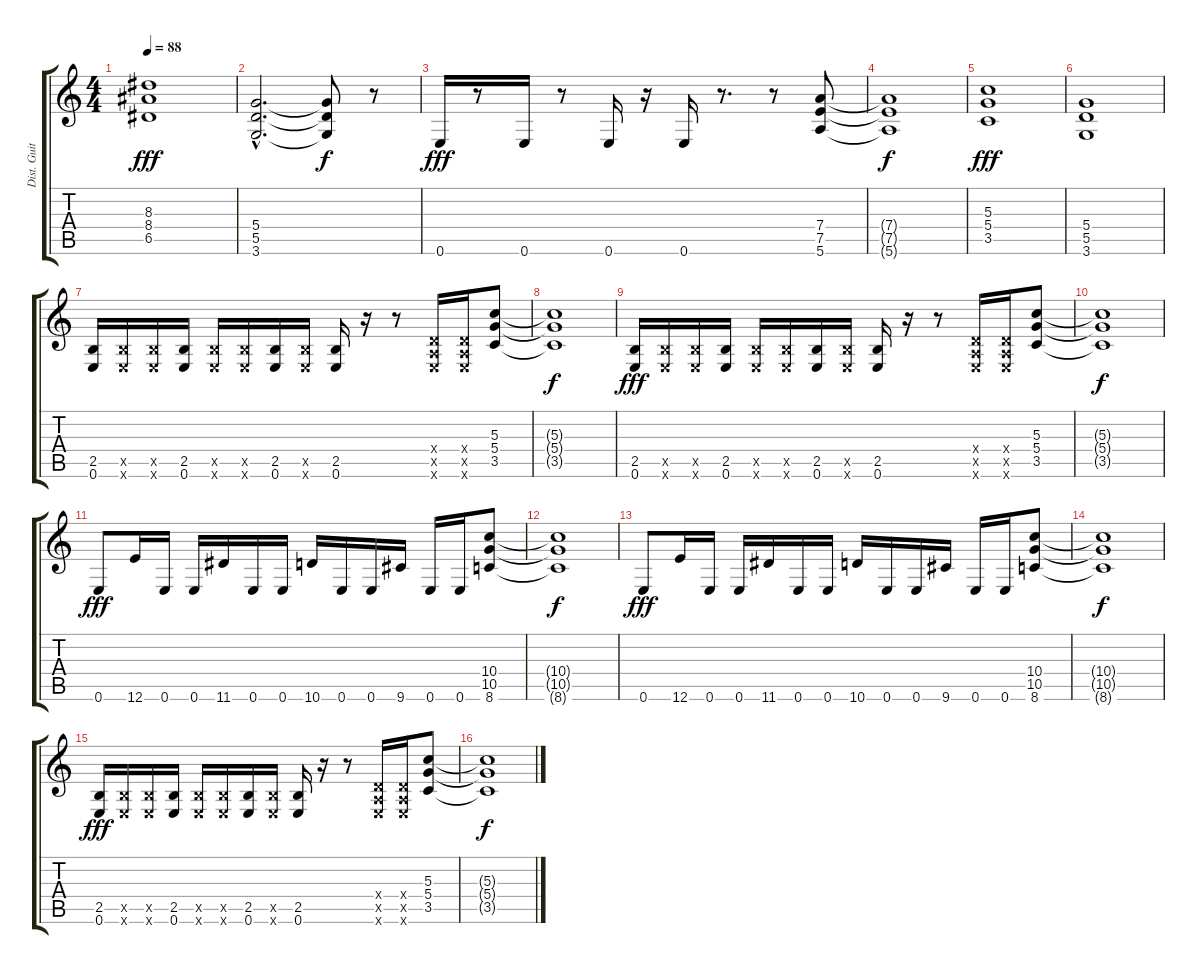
\track ("Dist. Guitar 2" "Dist. Guit") {instrument distortionguitar}
\staff {score tabs}
\tuning (E4 B3 G3 D3 A2 E2) {hide}
\ts (4 4)
\tempo 88
\clef g2
\ks c
(8.3 8.4 6.5).1{dy fff} |
(5.4{hac} 5.5{hac} 3.6{hac}).2{d} (5.4{t} 5.5{t} 3.6{t}).8{dy f} r.8 |
0.6.16{dy fff} r.8 0.6.16 r.8 0.6.16 r.16 0.6.16 r.8{d} r.8 (7.4 7.5 5.6).8 |
(7.4{t} 7.5{t} 5.6{t}).1{dy f} |
(5.3 5.4 3.5).1{dy fff} |
(5.4 5.5 3.6).1 |
(2.5 0.6).16 (2.5{x} 0.6{x}).16 (2.5{x} 0.6{x}).16 (2.5 0.6).16 (2.5{x} 0.6{x}).16 (2.5{x} 0.6{x}).16 (2.5 0.6).16 (2.5{x} 0.6{x}).16 (2.5 0.6).16 r.16 r.8 (0.4{x} 0.5{x} 0.6{x}).16 (0.4{x} 0.5{x} 0.6{x}).16 (5.3 5.4 3.5).8 |
(5.3{t} 5.4{t} 3.5{t}).1{dy f} |
(2.5 0.6).16{dy fff} (2.5{x} 0.6{x}).16 (2.5{x} 0.6{x}).16 (2.5 0.6).16 (2.5{x} 0.6{x}).16 (2.5{x} 0.6{x}).16 (2.5 0.6).16 (2.5{x} 0.6{x}).16 (2.5 0.6).16 r.16 r.8 (0.4{x} 0.5{x} 0.6{x}).16 (0.4{x} 0.5{x} 0.6{x}).16 (5.3 5.4 3.5).8 |
(5.3{t} 5.4{t} 3.5{t}).1{dy f} |
0.6.8{dy fff} 12.6.16 0.6.16 0.6.16 11.6.16 0.6.16 0.6.16 10.6.16 0.6.16 0.6.16 9.6.16 0.6.16 0.6.16 (10.4 10.5 8.6).8 |
(10.4{t} 10.5{t} 8.6{t}).1{dy f} |
0.6.8{dy fff} 12.6.16 0.6.16 0.6.16 11.6.16 0.6.16 0.6.16 10.6.16 0.6.16 0.6.16 9.6.16 0.6.16 0.6.16 (10.4 10.5 8.6).8 |
(10.4{t} 10.5{t} 8.6{t}).1{dy f} |
(2.5 0.6).16{dy fff} (2.5{x} 0.6{x}).16 (2.5{x} 0.6{x}).16 (2.5 0.6).16 (2.5{x} 0.6{x}).16 (2.5{x} 0.6{x}).16 (2.5 0.6).16 (2.5{x} 0.6{x}).16 (2.5 0.6).16 r.16 r.8 (0.4{x} 0.5{x} 0.6{x}).16 (0.4{x} 0.5{x} 0.6{x}).16 (5.3 5.4 3.5).8 |
(5.3{t} 5.4{t} 3.5{t}).1{dy f}
